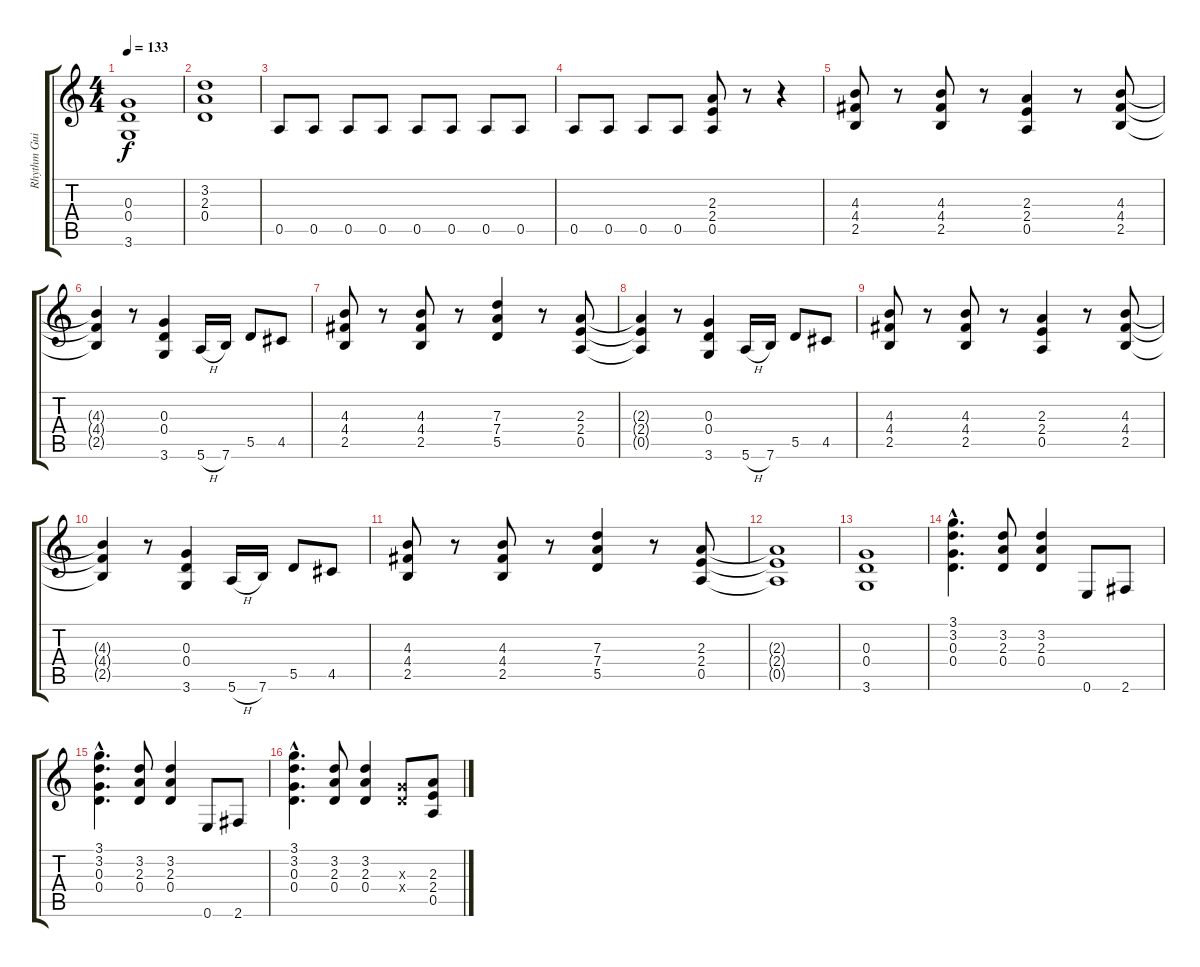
\track ("Rhythm Guitar 2" "Rhythm Gui") {instrument distortionguitar}
\staff {score tabs}
\tuning (E4 B3 G3 D3 A2 E2) {hide}
\ts (4 4)
\tempo 133
\clef g2
\ks c
(0.3 0.4 3.6).1{dy f} |
(3.2 2.3 0.4).1 |
0.5.8 0.5.8 0.5.8 0.5.8 0.5.8 0.5.8 0.5.8 0.5.8 |
0.5.8 0.5.8 0.5.8 0.5.8 (2.3 2.4 0.5).8 r.8 r.4 |
(4.3 4.4 2.5).8 r.8 (4.3 4.4 2.5).8 r.8 (2.3 2.4 0.5).4 r.8 (4.3 4.4 2.5).8 |
(4.3{t} 4.4{t} 2.5{t}).4 r.8 (0.3 0.4 3.6).4 5.6{h}.16 7.6.16 5.5.8 4.5.8 |
(4.3 4.4 2.5).8 r.8 (4.3 4.4 2.5).8 r.8 (7.3 7.4 5.5).4 r.8 (2.3 2.4 0.5).8 |
(2.3{t} 2.4{t} 0.5{t}).4 r.8 (0.3 0.4 3.6).4 5.6{h}.16 7.6.16 5.5.8 4.5.8 |
(4.3 4.4 2.5).8 r.8 (4.3 4.4 2.5).8 r.8 (2.3 2.4 0.5).4 r.8 (4.3 4.4 2.5).8 |
(4.3{t} 4.4{t} 2.5{t}).4 r.8 (0.3 0.4 3.6).4 5.6{h}.16 7.6.16 5.5.8 4.5.8 |
(4.3 4.4 2.5).8 r.8 (4.3 4.4 2.5).8 r.8 (7.3 7.4 5.5).4 r.8 (2.3 2.4 0.5).8 |
(2.3{t} 2.4{t} 0.5{t}).1 |
(0.3 0.4 3.6).1 |
(3.1{hac} 3.2{hac} 0.3{hac} 0.4{hac}).4{d} (3.2 2.3 0.4).8 (3.2 2.3 0.4).4 0.6.8 2.6.8 |
(3.1{hac} 3.2{hac} 0.3{hac} 0.4{hac}).4{d} (3.2 2.3 0.4).8 (3.2 2.3 0.4).4 0.6.8 2.6.8 |
(3.1{hac} 3.2{hac} 0.3{hac} 0.4{hac}).4{d} (3.2 2.3 0.4).8 (3.2 2.3 0.4).4 (0.3{x} 0.4{x}).8 (2.3 2.4 0.5).8
